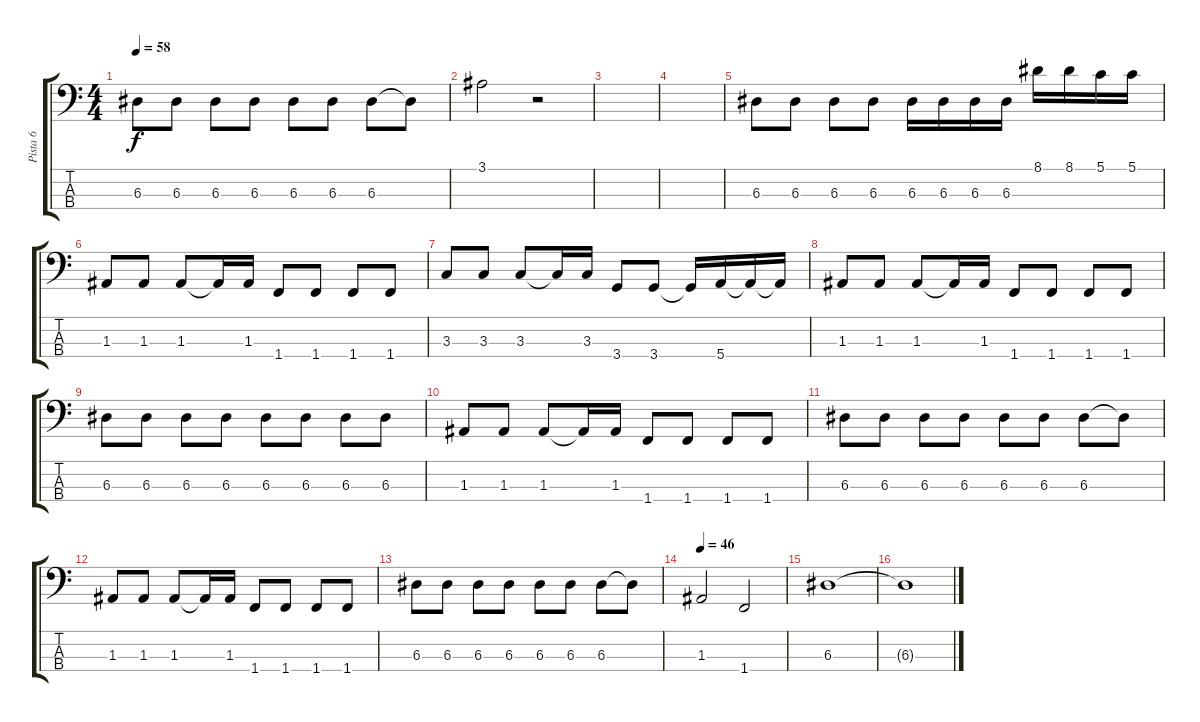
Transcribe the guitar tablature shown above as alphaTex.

\track ("Pista 6" "Pista 6") {instrument electricbassfinger}
\staff {score tabs}
\tuning (G2 D2 A1 E1) {hide}
\ts (4 4)
\tempo 58
\clef f4
\ks c
6.3.8{dy f} 6.3.8 6.3.8 6.3.8 6.3.8 6.3.8 6.3.8 6.3{t}.8 |
3.1.2 r.2 |
|
|
6.3.8 6.3.8 6.3.8 6.3.8 6.3.16 6.3.16 6.3.16 6.3.16 8.1.16 8.1.16 5.1.16 5.1.16 |
1.3.8 1.3.8 1.3.8 1.3{t}.16 1.3.16 1.4.8 1.4.8 1.4.8 1.4.8 |
3.3.8 3.3.8 3.3.8 3.3{t}.16 3.3.16 3.4.8 3.4.8 3.4{t}.16 5.4.16 5.4{t}.16 5.4{t}.16 |
1.3.8 1.3.8 1.3.8 1.3{t}.16 1.3.16 1.4.8 1.4.8 1.4.8 1.4.8 |
6.3.8 6.3.8 6.3.8 6.3.8 6.3.8 6.3.8 6.3.8 6.3.8 |
1.3.8 1.3.8 1.3.8 1.3{t}.16 1.3.16 1.4.8 1.4.8 1.4.8 1.4.8 |
6.3.8 6.3.8 6.3.8 6.3.8 6.3.8 6.3.8 6.3.8 6.3{t}.8 |
1.3.8 1.3.8 1.3.8 1.3{t}.16 1.3.16 1.4.8 1.4.8 1.4.8 1.4.8 |
6.3.8 6.3.8 6.3.8 6.3.8 6.3.8 6.3.8 6.3.8 6.3{t}.8 |
\tempo 46
1.3.2 1.4.2 |
6.3.1{volume 2} |
6.3{t}.1
